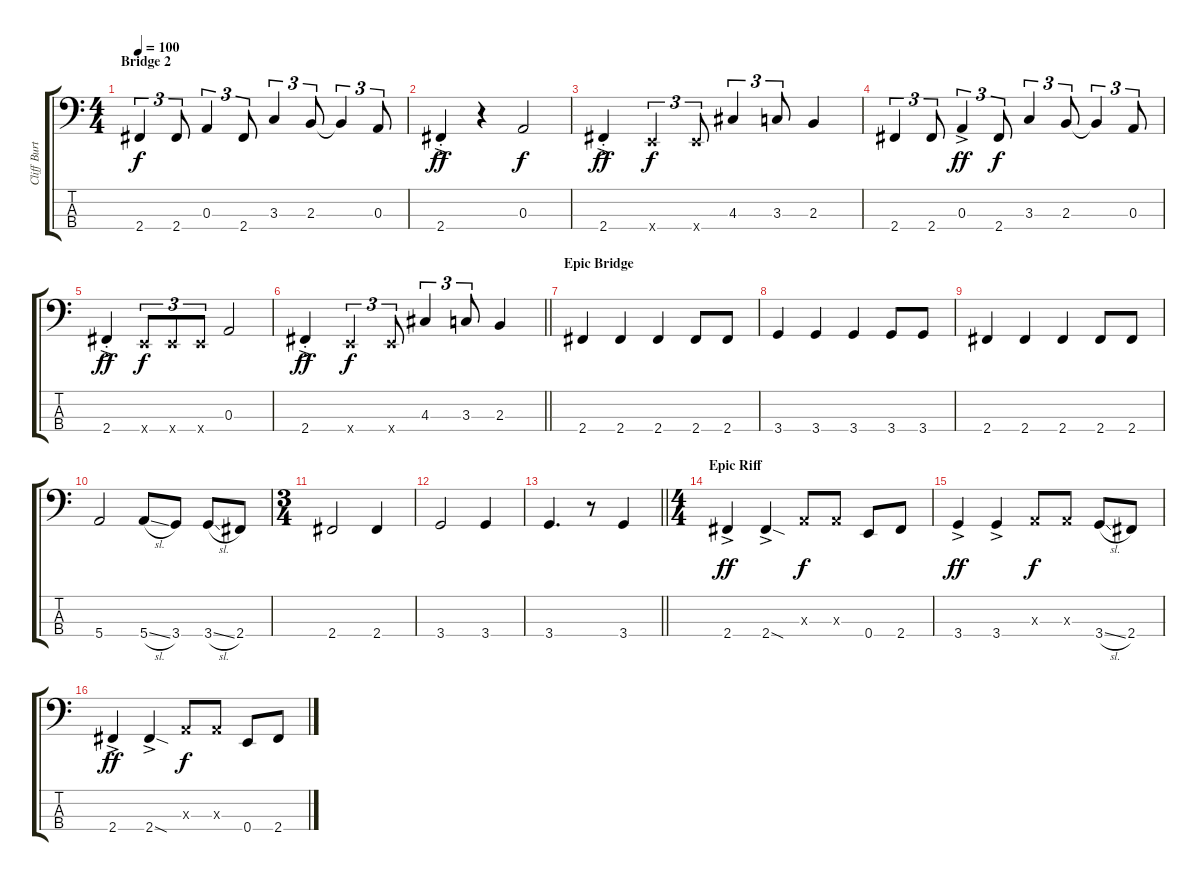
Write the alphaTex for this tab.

\track ("Cliff Burton" "Cliff Burt") {instrument electricbassfinger}
\staff {score tabs}
\tuning (G2 D2 A1 E1) {hide}
\ts (4 4)
\section ("" "Bridge 2")
\tempo 100
\clef f4
\ks c
2.4.4{tu (3 2) dy f} 2.4.8{tu (3 2)} 0.3.4{tu (3 2)} 2.4.8{tu (3 2)} 3.3.4{tu (3 2)} 2.3.8{tu (3 2)} 2.3{t}.4{tu (3 2)} 0.3.8{tu (3 2)} |
2.4{ac st}.4{dy ff} r.4 0.3.2{dy f} |
2.4{ac st}.4{dy ff} 0.4{x}.4{tu (3 2) dy f} 0.4{x}.8{tu (3 2)} 4.3.4{tu (3 2)} 3.3.8{tu (3 2)} 2.3.4 |
2.4.4{tu (3 2)} 2.4.8{tu (3 2)} 0.3{ac}.4{tu (3 2) dy ff} 2.4.8{tu (3 2) dy f} 3.3.4{tu (3 2)} 2.3.8{tu (3 2)} 2.3{t}.4{tu (3 2)} 0.3.8{tu (3 2)} |
2.4{ac st}.4{dy ff} 0.4{x}.8{tu (3 2) dy f} 0.4{x}.8{tu (3 2)} 0.4{x}.8{tu (3 2)} 0.3.2 |
\barLineRight lightlight
2.4{ac st}.4{dy ff} 0.4{x}.4{tu (3 2) dy f} 0.4{x}.8{tu (3 2)} 4.3.4{tu (3 2)} 3.3.8{tu (3 2)} 2.3.4 |
\section ("" "Epic Bridge")
2.4.4 2.4.4 2.4.4 2.4.8 2.4.8 |
3.4.4 3.4.4 3.4.4 3.4.8 3.4.8 |
2.4.4 2.4.4 2.4.4 2.4.8 2.4.8 |
5.4.2 5.4{sl}.8 3.4.8 3.4{sl}.8 2.4.8 |
\ts (3 4)
2.4.2 2.4.4 |
3.4.2 3.4.4 |
\barLineRight lightlight
3.4.4{d} r.8 3.4.4 |
\ts (4 4)
\section ("" "Epic Riff")
2.4{ac}.4{dy ff} 2.4{sod ac}.4 0.3{x}.8{dy f} 0.3{x}.8 0.4.8 2.4.8 |
3.4{ac}.4{dy ff} 3.4{ac}.4 0.3{x}.8{dy f} 0.3{x}.8 3.4{sl}.8 2.4.8 |
2.4{ac}.4{dy ff} 2.4{sod ac}.4 0.3{x}.8{dy f} 0.3{x}.8 0.4.8 2.4.8
